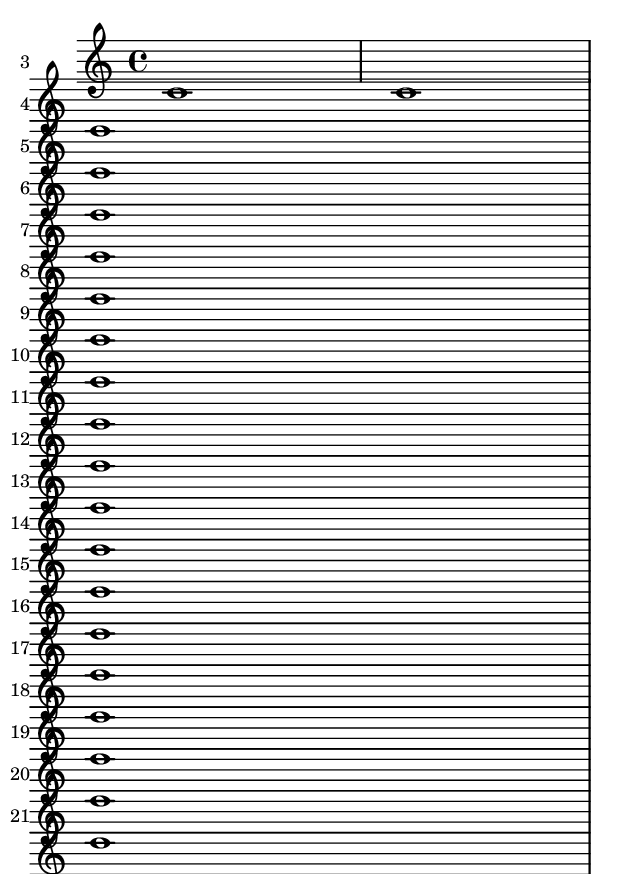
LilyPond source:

%% Generated by lilypond-book
%% Options: [exampleindent=10.16\mm,indent=0\mm,line-width=160\mm]
\include "lilypond-book-preamble.ly"


% ****************************************************************
% Start cut-&-pastable-section
% ****************************************************************

#(ly:set-option 'eps-box-padding 3.000000)



\paper {
  indent = 0\mm
  line-width = 160\mm
  % offset the left padding, also add 1mm as lilypond creates cropped
  % images with a little space on the right
  line-width = #(- line-width (* mm  3.000000) (* mm 1))
}

\layout {
  
}




% ****************************************************************
% ly snippet:
% ****************************************************************
\sourcefilename "/lilypond-2.23.82/input/regression/page-breaking-min-systems-per-page2.ly"
\sourcefileline 0
\version "2.16.0"

#(set-default-paper-size "a6")

\header {
  texidoc = "
The min-systems-per-page variable takes precedence over
the desire not to overfill a page.  In this case, systems will
overlap because they are forced to be on the page.
"
}

\book {
  \paper {
    min-systems-per-page = 20
  }

  \repeat unfold 21 { c'1 }
}



% ****************************************************************
% end ly snippet
% ****************************************************************
